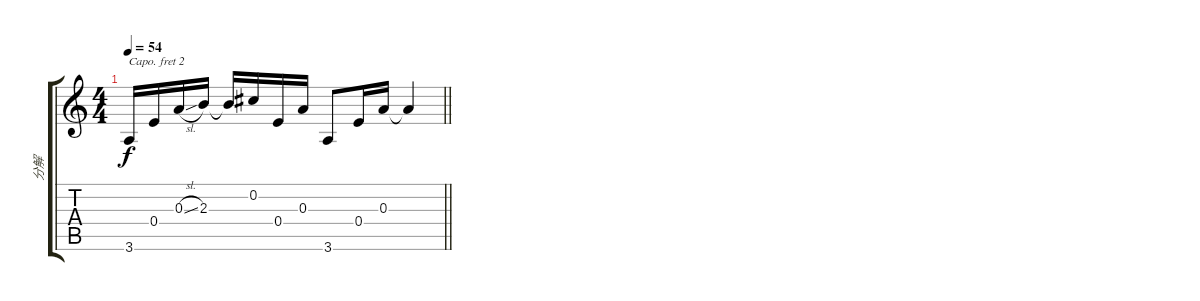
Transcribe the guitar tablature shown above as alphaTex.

\track ("分解" "分解") {instrument acousticguitarsteel}
\staff {score tabs}
\capo 2
\tuning (E4 B3 G3 D3 A2 E2) {hide}
\ts (4 4)
\tempo 54
\clef g2
\barLineRight lightlight
\ks c
3.6.16{dy f} 0.4.16 0.3{sl}.16 2.3.16 2.3{t}.16 0.2.16 0.4.16 0.3.16 3.6.8 0.4.16 0.3.16 0.3{t}.4
